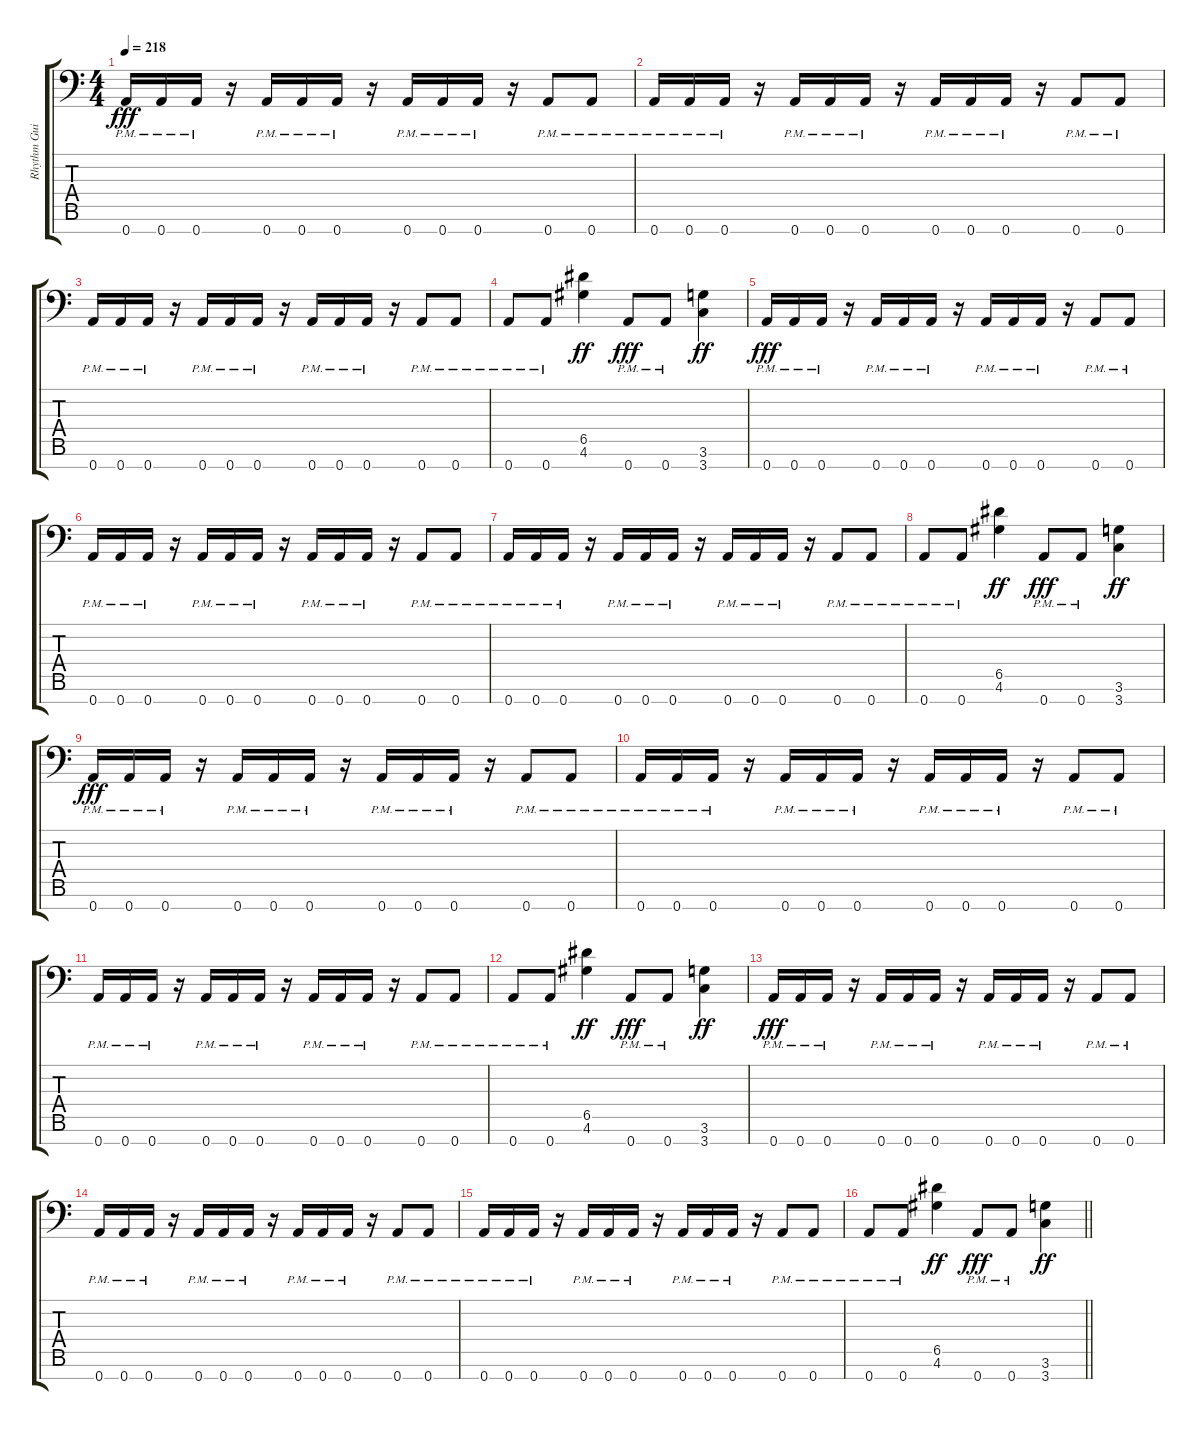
\track ("Rhythm Guitar 1" "Rhythm Gui") {instrument distortionguitar}
\staff {score tabs}
\tuning (E4 B3 G3 D3 A2 E2 A1) {hide}
\ts (4 4)
\tempo 218
\clef f4
\ks c
0.7{pm}.16{dy fff} 0.7{pm}.16 0.7{pm}.16 r.16 0.7{pm}.16 0.7{pm}.16 0.7{pm}.16 r.16 0.7{pm}.16 0.7{pm}.16 0.7{pm}.16 r.16 0.7{pm}.8 0.7{pm}.8 |
0.7{pm}.16 0.7{pm}.16 0.7{pm}.16 r.16 0.7{pm}.16 0.7{pm}.16 0.7{pm}.16 r.16 0.7{pm}.16 0.7{pm}.16 0.7{pm}.16 r.16 0.7{pm}.8 0.7{pm}.8 |
0.7{pm}.16 0.7{pm}.16 0.7{pm}.16 r.16 0.7{pm}.16 0.7{pm}.16 0.7{pm}.16 r.16 0.7{pm}.16 0.7{pm}.16 0.7{pm}.16 r.16 0.7{pm}.8 0.7{pm}.8 |
0.7{pm}.8 0.7{pm}.8 (6.5 4.6).4{dy ff} 0.7{pm}.8{dy fff} 0.7{pm}.8 (3.6 3.7).4{dy ff} |
0.7{pm}.16{dy fff} 0.7{pm}.16 0.7{pm}.16 r.16 0.7{pm}.16 0.7{pm}.16 0.7{pm}.16 r.16 0.7{pm}.16 0.7{pm}.16 0.7{pm}.16 r.16 0.7{pm}.8 0.7{pm}.8 |
0.7{pm}.16 0.7{pm}.16 0.7{pm}.16 r.16 0.7{pm}.16 0.7{pm}.16 0.7{pm}.16 r.16 0.7{pm}.16 0.7{pm}.16 0.7{pm}.16 r.16 0.7{pm}.8 0.7{pm}.8 |
0.7{pm}.16 0.7{pm}.16 0.7{pm}.16 r.16 0.7{pm}.16 0.7{pm}.16 0.7{pm}.16 r.16 0.7{pm}.16 0.7{pm}.16 0.7{pm}.16 r.16 0.7{pm}.8 0.7{pm}.8 |
0.7{pm}.8 0.7{pm}.8 (6.5 4.6).4{dy ff} 0.7{pm}.8{dy fff} 0.7{pm}.8 (3.6 3.7).4{dy ff} |
0.7{pm}.16{dy fff} 0.7{pm}.16 0.7{pm}.16 r.16 0.7{pm}.16 0.7{pm}.16 0.7{pm}.16 r.16 0.7{pm}.16 0.7{pm}.16 0.7{pm}.16 r.16 0.7{pm}.8 0.7{pm}.8 |
0.7{pm}.16 0.7{pm}.16 0.7{pm}.16 r.16 0.7{pm}.16 0.7{pm}.16 0.7{pm}.16 r.16 0.7{pm}.16 0.7{pm}.16 0.7{pm}.16 r.16 0.7{pm}.8 0.7{pm}.8 |
0.7{pm}.16 0.7{pm}.16 0.7{pm}.16 r.16 0.7{pm}.16 0.7{pm}.16 0.7{pm}.16 r.16 0.7{pm}.16 0.7{pm}.16 0.7{pm}.16 r.16 0.7{pm}.8 0.7{pm}.8 |
0.7{pm}.8 0.7{pm}.8 (6.5 4.6).4{dy ff} 0.7{pm}.8{dy fff} 0.7{pm}.8 (3.6 3.7).4{dy ff} |
0.7{pm}.16{dy fff} 0.7{pm}.16 0.7{pm}.16 r.16 0.7{pm}.16 0.7{pm}.16 0.7{pm}.16 r.16 0.7{pm}.16 0.7{pm}.16 0.7{pm}.16 r.16 0.7{pm}.8 0.7{pm}.8 |
0.7{pm}.16 0.7{pm}.16 0.7{pm}.16 r.16 0.7{pm}.16 0.7{pm}.16 0.7{pm}.16 r.16 0.7{pm}.16 0.7{pm}.16 0.7{pm}.16 r.16 0.7{pm}.8 0.7{pm}.8 |
0.7{pm}.16 0.7{pm}.16 0.7{pm}.16 r.16 0.7{pm}.16 0.7{pm}.16 0.7{pm}.16 r.16 0.7{pm}.16 0.7{pm}.16 0.7{pm}.16 r.16 0.7{pm}.8 0.7{pm}.8 |
\barLineRight lightlight
0.7{pm}.8 0.7{pm}.8 (6.5 4.6).4{dy ff} 0.7{pm}.8{dy fff} 0.7{pm}.8 (3.6 3.7).4{dy ff}
